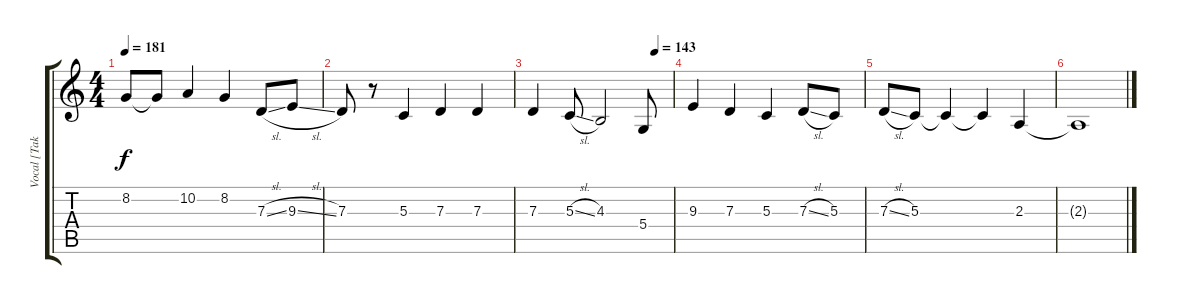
\track ("Vocal [Taka]" "Vocal [Tak") {instrument recorder}
\staff {score tabs}
\tuning (E4 B3 G3 D3 A2 E2) {hide}
\ts (4 4)
\tempo 181
\clef g2
\ks c
8.2{t}.8{dy f} 8.2{t}.8 10.2.4 8.2.4 7.3{sl}.8 9.3{sl}.8 |
7.3.8 r.8 5.3.4 7.3.4 7.3.4 |
\tempo (143 0.875)
7.3.4 5.3{sl}.8 4.3.2 5.4.8 |
9.3.4 7.3.4 5.3.4 7.3{sl}.8 5.3.8 |
7.3{sl}.8 5.3.8 5.3{t}.4 5.3{t}.4 2.3.4 |
2.3{t}.1
